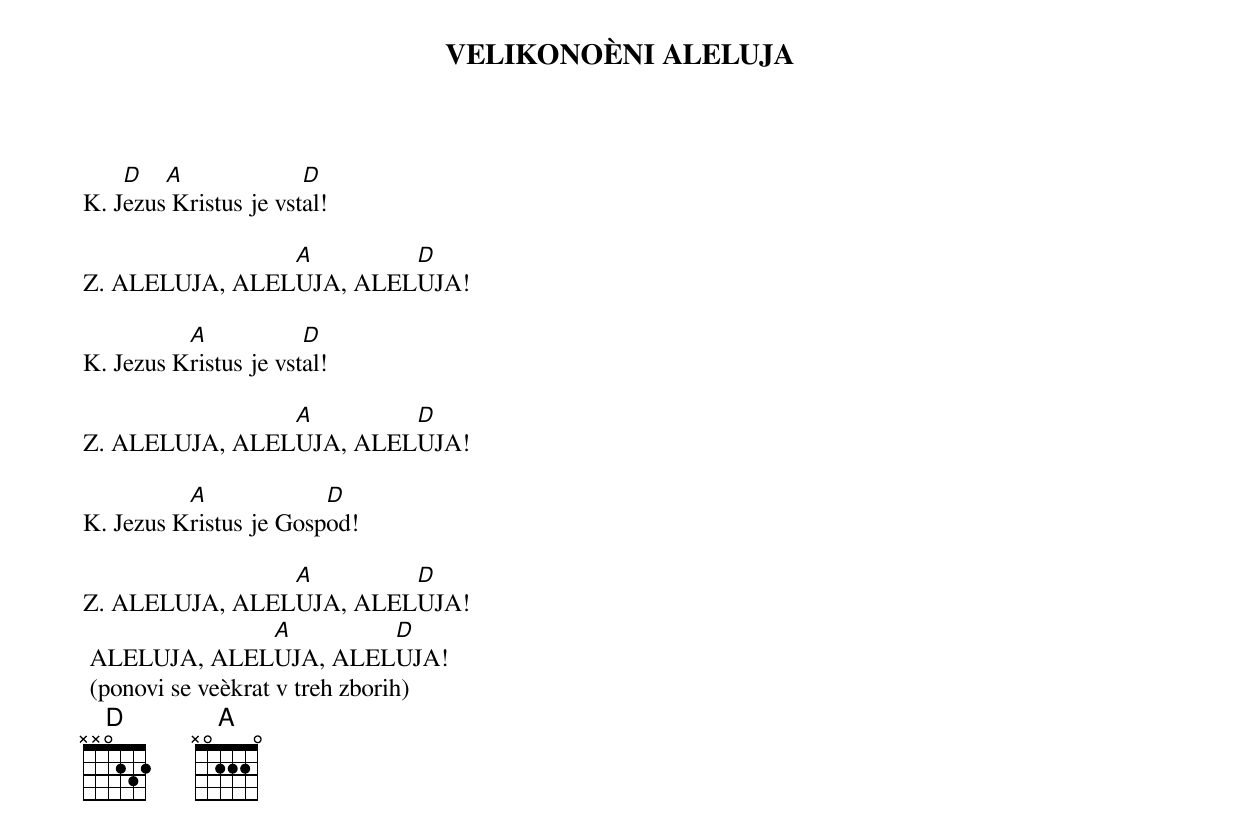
{title: VELIKONOÈNI ALELUJA}

K.	J[D]ezus[A] Kristus je vst[D]al!

Z.	ALELUJA, ALEL[A]UJA, ALEL[D]UJA!

K.	Jezus K[A]ristus je vst[D]al!

Z.	ALELUJA, ALEL[A]UJA, ALEL[D]UJA!

K.	Jezus K[A]ristus je Gosp[D]od!

Z.	ALELUJA, ALEL[A]UJA, ALEL[D]UJA!
	ALELUJA, ALEL[A]UJA, ALEL[D]UJA!
	(ponovi se veèkrat v treh zborih)
